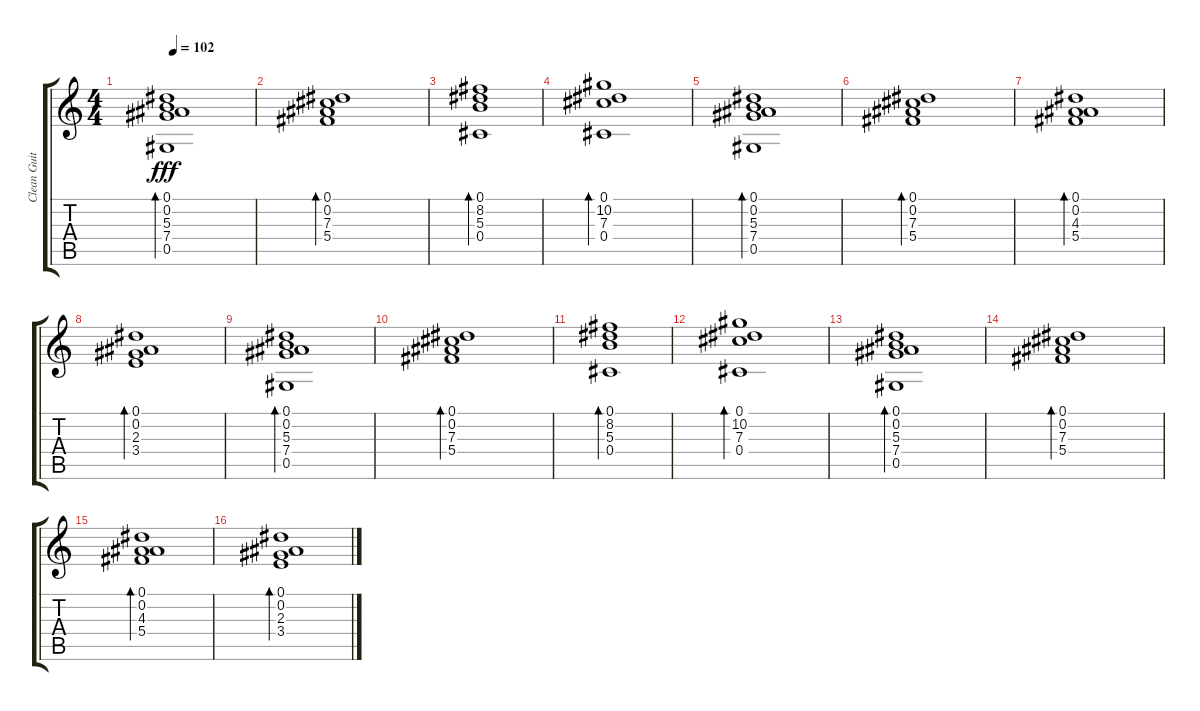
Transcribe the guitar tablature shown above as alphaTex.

\track ("Clean Guitar" "Clean Guit") {instrument electricguitarclean}
\staff {score tabs}
\tuning (Eb4 Bb3 Gb3 Db3 Ab2 Eb2) {hide}
\ts (4 4)
\tempo 102
\clef g2
\ks aminor
(0.1 0.2 5.3 7.4 0.5).1{bd 240 dy fff} |
(0.1 0.2 7.3 5.4).1{bd 240} |
(0.1 8.2 5.3 0.4).1{bd 240} |
(0.1 10.2 7.3 0.4).1{bd 240} |
(0.1 0.2 5.3 7.4 0.5).1{bd 240} |
(0.1 0.2 7.3 5.4).1{bd 240} |
(0.1 0.2 4.3 5.4).1{bd 240} |
(0.1 0.2 2.3 3.4).1{bd 240} |
(0.1 0.2 5.3 7.4 0.5).1{bd 240} |
(0.1 0.2 7.3 5.4).1{bd 240} |
(0.1 8.2 5.3 0.4).1{bd 240} |
(0.1 10.2 7.3 0.4).1{bd 240} |
(0.1 0.2 5.3 7.4 0.5).1{bd 240} |
(0.1 0.2 7.3 5.4).1{bd 240} |
(0.1 0.2 4.3 5.4).1{bd 240} |
(0.1 0.2 2.3 3.4).1{bd 240}
